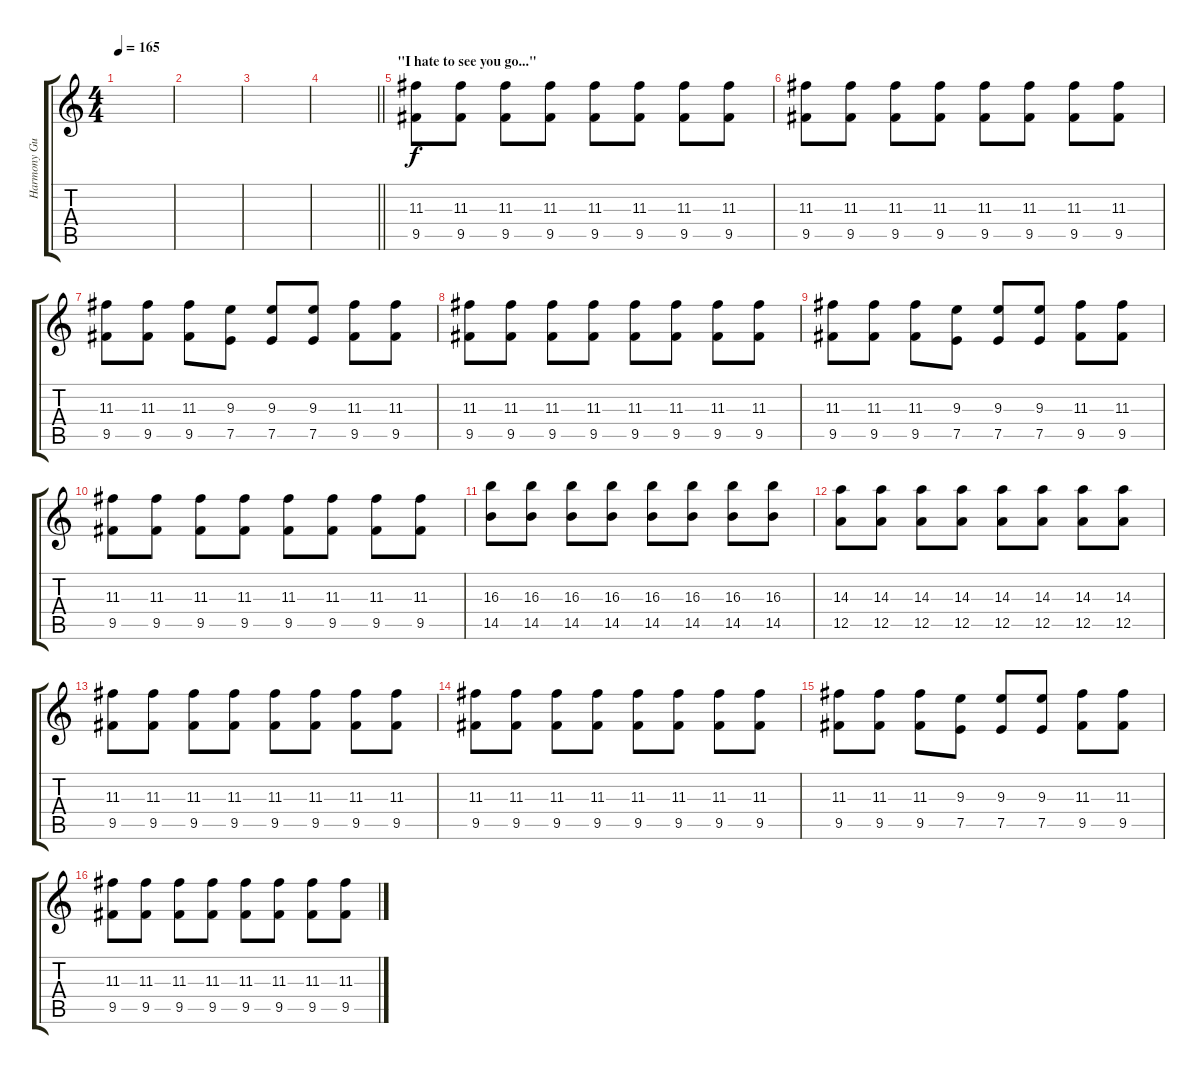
\track ("Harmony Guitar" "Harmony Gu") {instrument distortionguitar}
\staff {score tabs}
\tuning (E4 B3 G3 D3 A2 D2) {hide}
\ts (4 4)
\tempo 165
\clef g2
\ks c
|
|
|
\barLineRight lightlight
|
\section ("" "\"I hate to see you go...\"")
(11.3 9.5).8 (11.3 9.5).8 (11.3 9.5).8 (11.3 9.5).8 (11.3 9.5).8 (11.3 9.5).8 (11.3 9.5).8 (11.3 9.5).8 |
(11.3 9.5).8 (11.3 9.5).8 (11.3 9.5).8 (11.3 9.5).8 (11.3 9.5).8 (11.3 9.5).8 (11.3 9.5).8 (11.3 9.5).8 |
(11.3 9.5).8 (11.3 9.5).8 (11.3 9.5).8 (9.3 7.5).8 (9.3 7.5).8 (9.3 7.5).8 (11.3 9.5).8 (11.3 9.5).8 |
(11.3 9.5).8 (11.3 9.5).8 (11.3 9.5).8 (11.3 9.5).8 (11.3 9.5).8 (11.3 9.5).8 (11.3 9.5).8 (11.3 9.5).8 |
(11.3 9.5).8 (11.3 9.5).8 (11.3 9.5).8 (9.3 7.5).8 (9.3 7.5).8 (9.3 7.5).8 (11.3 9.5).8 (11.3 9.5).8 |
(11.3 9.5).8 (11.3 9.5).8 (11.3 9.5).8 (11.3 9.5).8 (11.3 9.5).8 (11.3 9.5).8 (11.3 9.5).8 (11.3 9.5).8 |
(16.3 14.5).8 (16.3 14.5).8 (16.3 14.5).8 (16.3 14.5).8 (16.3 14.5).8 (16.3 14.5).8 (16.3 14.5).8 (16.3 14.5).8 |
(14.3 12.5).8 (14.3 12.5).8 (14.3 12.5).8 (14.3 12.5).8 (14.3 12.5).8 (14.3 12.5).8 (14.3 12.5).8 (14.3 12.5).8 |
(11.3 9.5).8 (11.3 9.5).8 (11.3 9.5).8 (11.3 9.5).8 (11.3 9.5).8 (11.3 9.5).8 (11.3 9.5).8 (11.3 9.5).8 |
(11.3 9.5).8 (11.3 9.5).8 (11.3 9.5).8 (11.3 9.5).8 (11.3 9.5).8 (11.3 9.5).8 (11.3 9.5).8 (11.3 9.5).8 |
(11.3 9.5).8 (11.3 9.5).8 (11.3 9.5).8 (9.3 7.5).8 (9.3 7.5).8 (9.3 7.5).8 (11.3 9.5).8 (11.3 9.5).8 |
(11.3 9.5).8 (11.3 9.5).8 (11.3 9.5).8 (11.3 9.5).8 (11.3 9.5).8 (11.3 9.5).8 (11.3 9.5).8 (11.3 9.5).8
